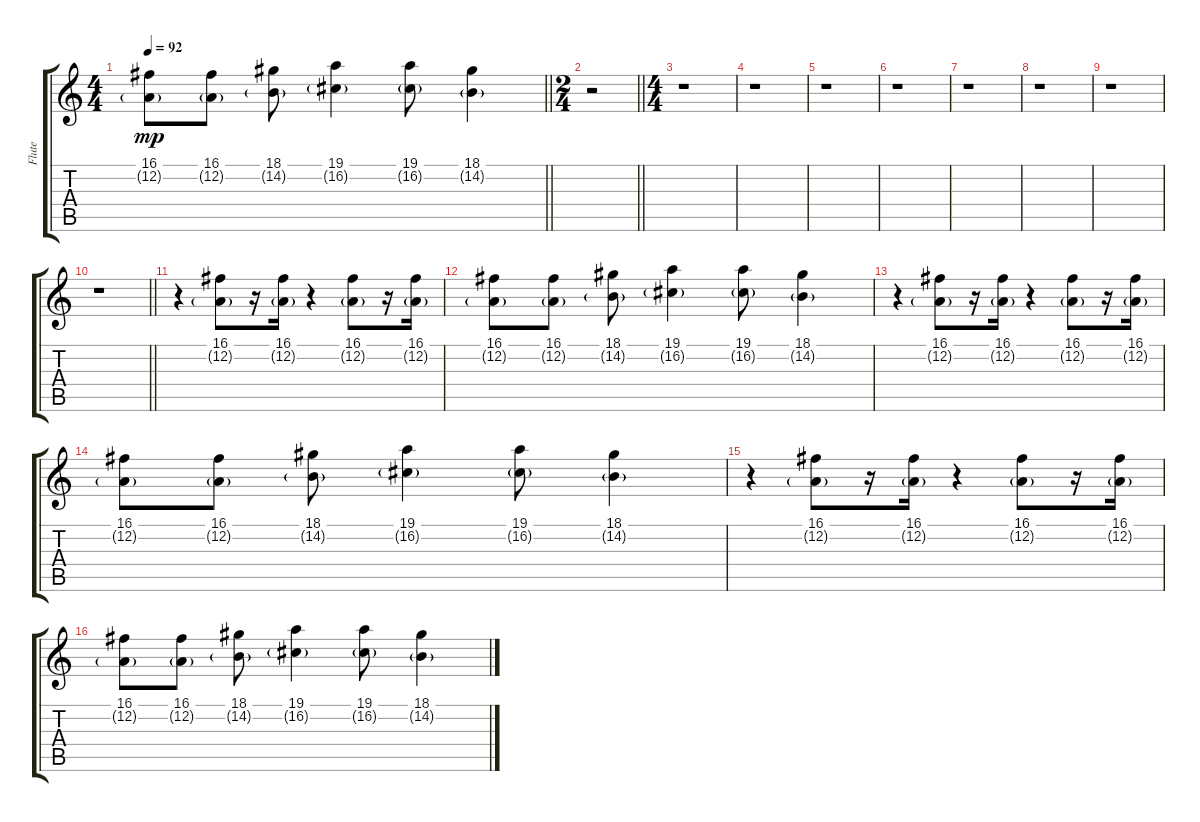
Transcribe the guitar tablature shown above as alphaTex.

\track ("Flute" "Flute") {instrument flute}
\staff {score tabs}
\tuning (D4 A3 F3 C3 G2 D2) {hide}
\ts (4 4)
\tempo 92
\clef g2
\barLineRight lightlight
\ks c
(16.1 12.2{g}).8{dy mp} (16.1 12.2{g}).8 (18.1 14.2{g}).8 (19.1 16.2{g}).4 (19.1 16.2{g}).8 (18.1 14.2{g}).4 |
\ts (2 4)
\barLineRight lightlight
r.2 |
\ts (4 4)
r.1 |
r.1 |
r.1 |
r.1 |
r.1 |
r.1 |
r.1 |
\barLineRight lightlight
r.1 |
r.4{volume 8} (16.1 12.2{g}).8 r.16 (16.1 12.2{g}).16 r.4 (16.1 12.2{g}).8 r.16 (16.1 12.2{g}).16 |
(16.1 12.2{g}).8 (16.1 12.2{g}).8 (18.1 14.2{g}).8 (19.1 16.2{g}).4 (19.1 16.2{g}).8 (18.1 14.2{g}).4 |
r.4{volume 8} (16.1 12.2{g}).8 r.16 (16.1 12.2{g}).16 r.4 (16.1 12.2{g}).8 r.16 (16.1 12.2{g}).16 |
(16.1 12.2{g}).8 (16.1 12.2{g}).8 (18.1 14.2{g}).8 (19.1 16.2{g}).4 (19.1 16.2{g}).8 (18.1 14.2{g}).4 |
r.4{volume 8} (16.1 12.2{g}).8 r.16 (16.1 12.2{g}).16 r.4 (16.1 12.2{g}).8 r.16 (16.1 12.2{g}).16 |
(16.1 12.2{g}).8 (16.1 12.2{g}).8 (18.1 14.2{g}).8 (19.1 16.2{g}).4 (19.1 16.2{g}).8 (18.1 14.2{g}).4
